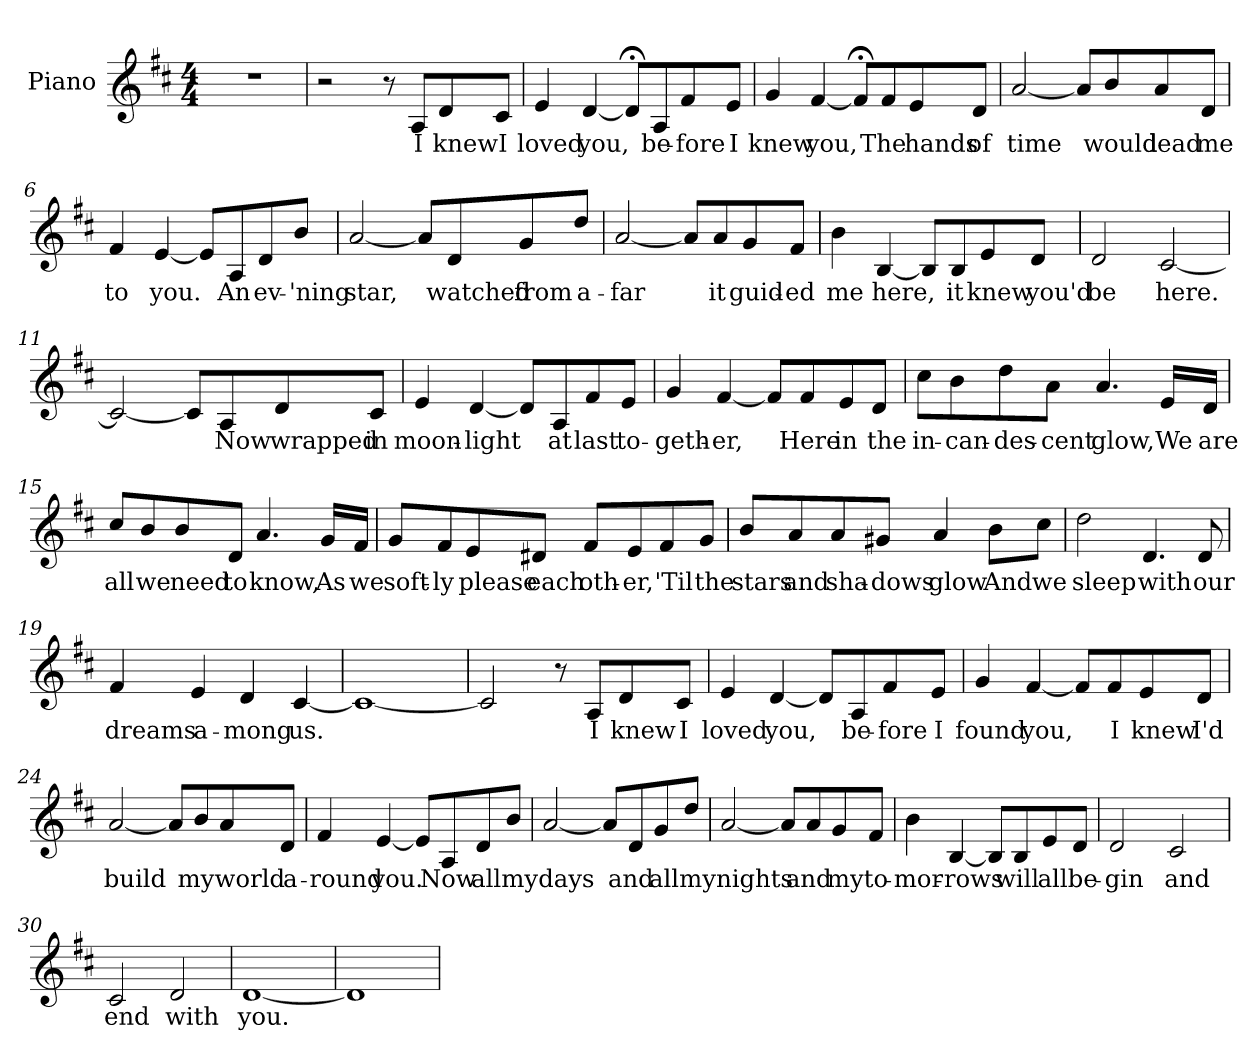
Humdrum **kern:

**kern	**text
*part1	*part1
*staff1	*staff1
*I"Piano	*
*I'Pno.	*
*clefG2	*
*k[f#c#]	*
*D:	*
*M4/4	*
=1	=1
1r	.
=2	=2
2r	.
8r	.
8A/L	I
8d/	knew
8c#/J	I
=3	=3
4e/	loved
[4d/	you,
8d;</L]	.
8A/	be-
8f#/	-fore
8e/J	I
=4	=4
4g/	knew
[4f#/	you,
8f#;</L]	.
8f#/	The
8e/	hands
8d/J	of
!!LO:LB:g=z
=5	=5
[2a/	time
8a/L]	.
8b/	would
8a/	lead
8d/J	me
=6	=6
4f#/	to
[4e/	you.
8e/L]	.
8A/	An
8d/	ev-
8b/J	-'ning
=7	=7
[2a/	star,
8a/L]	.
8d/	watched
8g/	from
8dd/J	a-
!!LO:LB:g=z
=8	=8
[2a/	-far
8a/L]	.
8a/	it
8g/	guid-
8f#/J	-ed
=9	=9
4b\	me
[4B/	here,
8B/L]	.
8B/	it
8e/	knew
8d/J	you'd
=10	=10
2d/	be
[2c#/	here.
!!LO:LB:g=z
=11	=11
2c#/_	.
8c#/L]	.
8A/	Now
8d/	wrapped
8c#/J	in
=12	=12
4e/	moon-
[4d/	-light
8d/L]	.
8A/	at
8f#/	last
8e/J	to-
=13	=13
4g/	-geth-
[4f#/	-er,
8f#/L]	.
8f#/	Here
8e/	in
8d/J	the
!!LO:LB:g=z
=14	=14
8cc#\L	in-
8b\	-can-
8dd\	-des-
8a\J	-cent
4.a/	glow,
16e/LL	We
16d/JJ	are
=15	=15
8cc#/L	all
8b/	we
8b/	need
8d/J	to
4.a/	know,
16g/LL	As
16f#/JJ	we
!!LO:LB:g=z
=16	=16
8g/L	soft-
8f#/	-ly
8e/	please
8d#X/J	each
8f#/L	oth-
8e/	-er,
8f#/	'Til
8g/J	the
=17	=17
8b/L	stars
8a/	and
8a/	sha-
8g#X/J	-dows
4a/	glow
8b\L	And
8cc#\J	we
!!LO:LB:g=z
=18	=18
2dd\	sleep
4.d/	with
8d/	our
=19	=19
4f#/	dreams
4e/	a-
4d/	-mong
[4c#/	us.
=20	=20
1c#_	.
=21	=21
2c#/]	.
8r	.
8A/L	I
8d/	knew
8c#/J	I
!!LO:LB:g=z
=22	=22
4e/	loved
[4d/	you,
8d/L]	.
8A/	be-
8f#/	-fore
8e/J	I
=23	=23
4g/	found
[4f#/	you,
8f#/L]	.
8f#/	I
8e/	knew
8d/J	I'd
=24	=24
[2a/	build
8a/L]	.
8b/	my
8a/	world
8d/J	a-
!!LO:PB:g=z
=25	=25
4f#/	-round
[4e/	you.
8e/L]	.
8A/	Now
8d/	all
8b/J	my
=26	=26
[2a/	days
8a/L]	.
8d/	and
8g/	all
8dd/J	my
=27	=27
[2a/	nights
8a/L]	.
8a/	and
8g/	my
8f#/J	to-
!!LO:LB:g=z
=28	=28
4b\	-mor-
[4B/	-rows
8B/L]	.
8B/	will
8e/	all
8d/J	be-
=29	=29
2d/	-gin
2c#/	and
=30	=30
2c#/	end
2d/	with
=31	=31
[1d	you.
=32	=32
1d]	.
=	=
*-	*-
